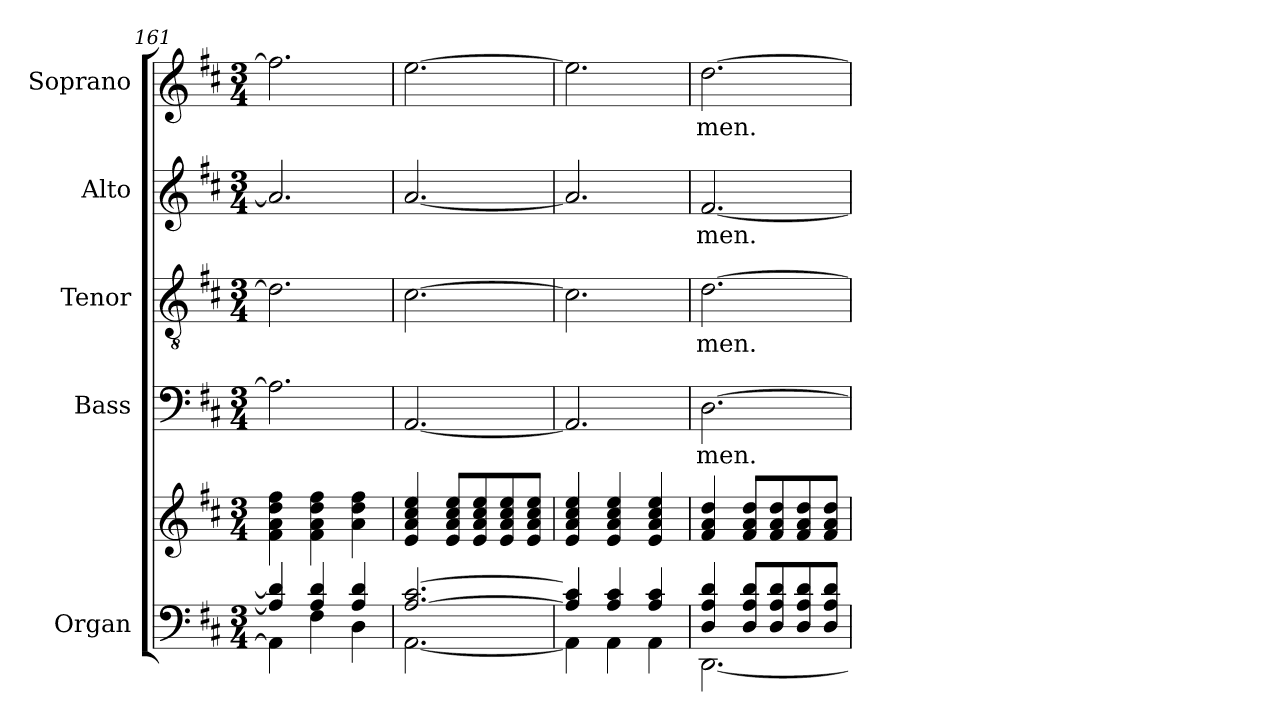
**kern	**kern	**kern	**text	**kern	**text	**kern	**text	**kern	**text
*part5	*part5	*part4	*part4	*part3	*part3	*part2	*part2	*part1	*part1
*staff6	*staff5	*staff4	*staff4	*staff3	*staff3	*staff2	*staff2	*staff1	*staff1
*I"Organ	*	*I"Bass	*	*I"Tenor	*	*I"Alto	*	*I"Soprano	*
*I'Org.	*	*I'B.	*	*I'T.	*	*I'A.	*	*I'S.	*
!!LO:LB:g=z
*clefF4	*clefG2	*clefF4	*	*clefGv2	*	*clefG2	*	*clefG2	*
*	*	*	*	*ITrd7c12	*	*	*	*	*
*k[f#c#]	*k[f#c#]	*k[f#c#]	*	*k[f#c#]	*	*k[f#c#]	*	*k[f#c#]	*
*D:	*D:	*D:	*	*D:	*	*D:	*	*D:	*
*M3/4	*M3/4	*M3/4	*	*M3/4	*	*M3/4	*	*M3/4	*
=161	=161	=161	=161	=161	=161	=161	=161	=161	=161
*^	*	*	*	*	*	*	*	*	*
4Ai/] 4di]	4AAi\]	4f#i\ 4ai 4ddi 4ff#i	2.Ai\]	.	2.Di\]	.	2.ai/]	.	2.ff#i\]	.
4Ai/ 4di	4F#i\	4f#i\ 4ai 4ddi 4ff#i	.	.	.	.	.	.	.	.
4Ai/ 4di	4Di\	4ai\ 4ddi 4ff#i	.	.	.	.	.	.	.	.
=162	=162	=162	=162	=162	=162	=162	=162	=162	=162	=162
[>2.Ai/ [>2.c#i	[<2.AAi\	4ei/ 4ai 4cc#i 4eei	[<2.AAi/	.	[>2.C#i\	.	[<2.ai/	.	[>2.eei\	.
.	.	8ei/ 8ai 8cc#i 8eeiL	.	.	.	.	.	.	.	.
.	.	8ei/ 8ai 8cc#i 8eei	.	.	.	.	.	.	.	.
.	.	8ei/ 8ai 8cc#i 8eei	.	.	.	.	.	.	.	.
.	.	8ei/ 8ai 8cc#i 8eeiJ	.	.	.	.	.	.	.	.
=163	=163	=163	=163	=163	=163	=163	=163	=163	=163	=163
4Ai/] 4c#i]	4AAi\]	4ei/ 4ai 4cc#i 4eei	2.AAi/]	.	2.C#i\]	.	2.ai/]	.	2.eei\]	.
4Ai/ 4c#i	4AAi\	4ei/ 4ai 4cc#i 4eei	.	.	.	.	.	.	.	.
4Ai/ 4c#i	4AAi\	4ei/ 4ai 4cc#i 4eei	.	.	.	.	.	.	.	.
=164	=164	=164	=164	=164	=164	=164	=164	=164	=164	=164
!	!	!	!	!LO:LY:b:color=#000000	!	!	!	!	!	!
!	!	!	!	!	!	!LO:LY:b:color=#000000	!	!	!	!
!	!	!	!	!	!	!	!	!LO:LY:b:color=#000000	!	!
!	!	!	!	!	!	!	!	!	!	!LO:LY:b:color=#000000
4Di/ 4Ai 4di	[<2.DDi\	4f#i/ 4ai 4ddi	[>2.Di\	-men.	[>2.Di\	-men.	[<2.f#i/	-men.	[>2.ddi\	-men.
8Di/ 8Ai 8diL	.	8f#i/ 8ai 8ddiL	.	.	.	.	.	.	.	.
8Di/ 8Ai 8di	.	8f#i/ 8ai 8ddi	.	.	.	.	.	.	.	.
8Di/ 8Ai 8di	.	8f#i/ 8ai 8ddi	.	.	.	.	.	.	.	.
8Di/ 8Ai 8diJ	.	8f#i/ 8ai 8ddiJ	.	.	.	.	.	.	.	.
*v	*v	*	*	*	*	*	*	*	*	*
=	=	=	=	=	=	=	=	=	=
*-	*-	*-	*-	*-	*-	*-	*-	*-	*-
